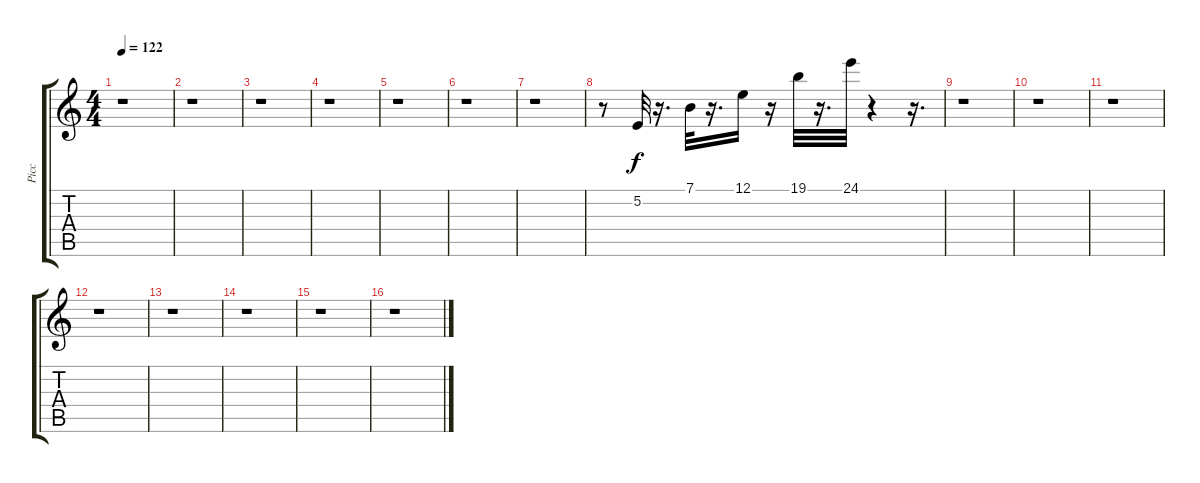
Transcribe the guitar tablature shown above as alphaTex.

\track ("Picc" "Picc") {instrument pizzicatostrings}
\staff {score tabs}
\tuning (E4 B3 G3 D3 A2 E2) {hide}
\ts (4 4)
\tempo 122
\clef g2
\ks c
r.1{dy f} |
r.1 |
r.1 |
r.1 |
r.1 |
r.1 |
r.1 |
r.8 5.2.32 r.16{d} 7.1.32 r.16{d} 12.1.16 r.16 19.1.32 r.16{d} 24.1.32 r.4 r.16{d} |
r.1 |
r.1 |
r.1 |
r.1 |
r.1 |
r.1 |
r.1 |
r.1
